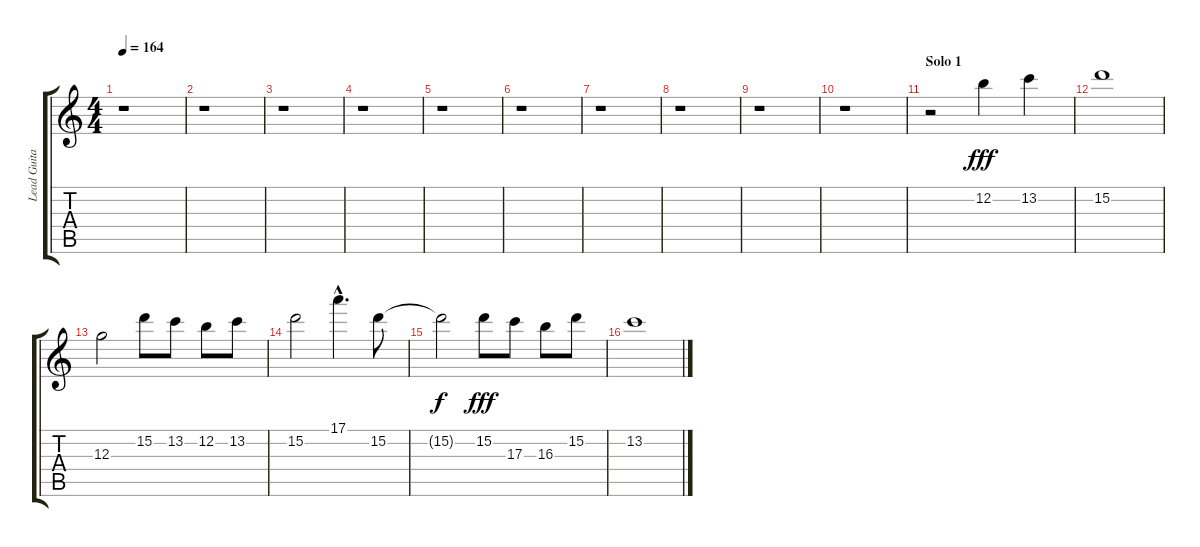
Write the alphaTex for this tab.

\track ("Lead Guitar 2" "Lead Guita") {instrument distortionguitar}
\staff {score tabs}
\tuning (E4 B3 G3 D3 A2 E2) {hide}
\ts (4 4)
\tempo 164
\clef g2
\ks c
r.1{dy f} |
r.1 |
r.1 |
r.1 |
r.1 |
r.1 |
r.1 |
r.1 |
r.1 |
r.1 |
\section ("" "Solo 1")
r.2 12.2.4{dy fff} 13.2.4 |
15.2.1 |
12.3.2 15.2.8 13.2.8 12.2.8 13.2.8 |
15.2.2 17.1{hac}.4{d} 15.2.8 |
15.2{t}.2{dy f} 15.2.8{dy fff} 17.3.8 16.3.8 15.2.8 |
13.2.1
